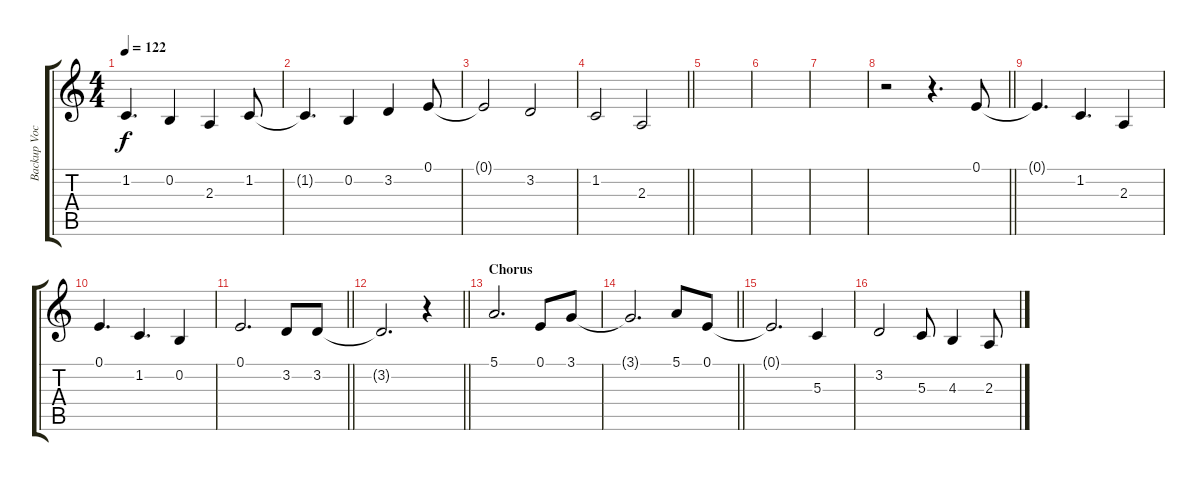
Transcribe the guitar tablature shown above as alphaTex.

\track ("Backup Vocals" "Backup Voc") {instrument viola}
\staff {score tabs}
\tuning (E4 B3 G3 D3 A2 E2) {hide}
\ts (4 4)
\tempo 122
\clef g2
\ks c
1.2.4{d dy f} 0.2.4 2.3.4 1.2.8 |
1.2{t}.4{d} 0.2.4 3.2.4 0.1.8 |
0.1{t}.2 3.2.2 |
\barLineRight lightlight
1.2.2 2.3.2 |
|
|
|
\barLineRight lightlight
r.2 r.4{d} 0.1.8 |
0.1{t}.4{d} 1.2.4{d} 2.3.4 |
0.1.4{d} 1.2.4{d} 0.2.4 |
\barLineRight lightlight
0.1.2{d} 3.2.8 3.2.8 |
\barLineRight lightlight
3.2{t}.2{d} r.4 |
\section ("" "Chorus")
5.1.2{d} 0.1.8 3.1.8 |
\barLineRight lightlight
3.1{t}.2{d} 5.1.8 0.1.8 |
0.1{t}.2{d} 5.3.4 |
3.2.2 5.3.8 4.3.4 2.3.8
